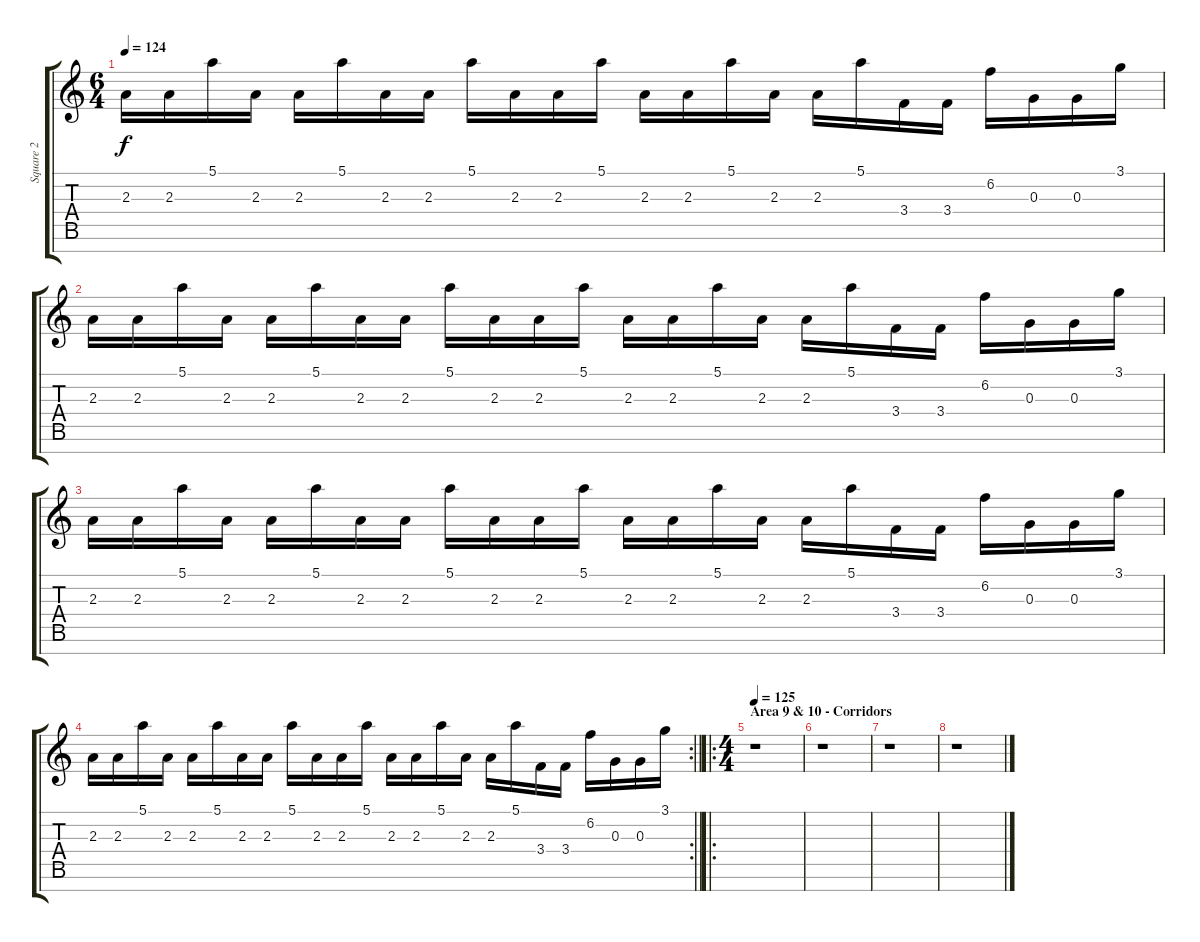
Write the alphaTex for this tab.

\track ("Square 2" "Square 2") {instrument overdrivenguitar}
\staff {score tabs}
\tuning (E4 B3 G3 D3 A2 E2 B1) {hide}
\ts (6 4)
\tempo 124
\clef g2
\ks c
2.3.16{dy f} 2.3.16 5.1.16 2.3.16 2.3.16 5.1.16 2.3.16 2.3.16 5.1.16 2.3.16 2.3.16 5.1.16 2.3.16 2.3.16 5.1.16 2.3.16 2.3.16 5.1.16 3.4.16 3.4.16 6.2.16 0.3.16 0.3.16 3.1.16 |
2.3.16 2.3.16 5.1.16 2.3.16 2.3.16 5.1.16 2.3.16 2.3.16 5.1.16 2.3.16 2.3.16 5.1.16 2.3.16 2.3.16 5.1.16 2.3.16 2.3.16 5.1.16 3.4.16 3.4.16 6.2.16 0.3.16 0.3.16 3.1.16 |
2.3.16 2.3.16 5.1.16 2.3.16 2.3.16 5.1.16 2.3.16 2.3.16 5.1.16 2.3.16 2.3.16 5.1.16 2.3.16 2.3.16 5.1.16 2.3.16 2.3.16 5.1.16 3.4.16 3.4.16 6.2.16 0.3.16 0.3.16 3.1.16 |
\rc 2
\barLineRight lightlight
2.3.16 2.3.16 5.1.16 2.3.16 2.3.16 5.1.16 2.3.16 2.3.16 5.1.16 2.3.16 2.3.16 5.1.16 2.3.16 2.3.16 5.1.16 2.3.16 2.3.16 5.1.16 3.4.16 3.4.16 6.2.16 0.3.16 0.3.16 3.1.16 |
\ro
\ts (4 4)
\section ("" "Area 9 & 10 - Corridors")
\tempo 125
r.1{volume 9 instrument overdrivenguitar} |
r.1 |
r.1 |
r.1
